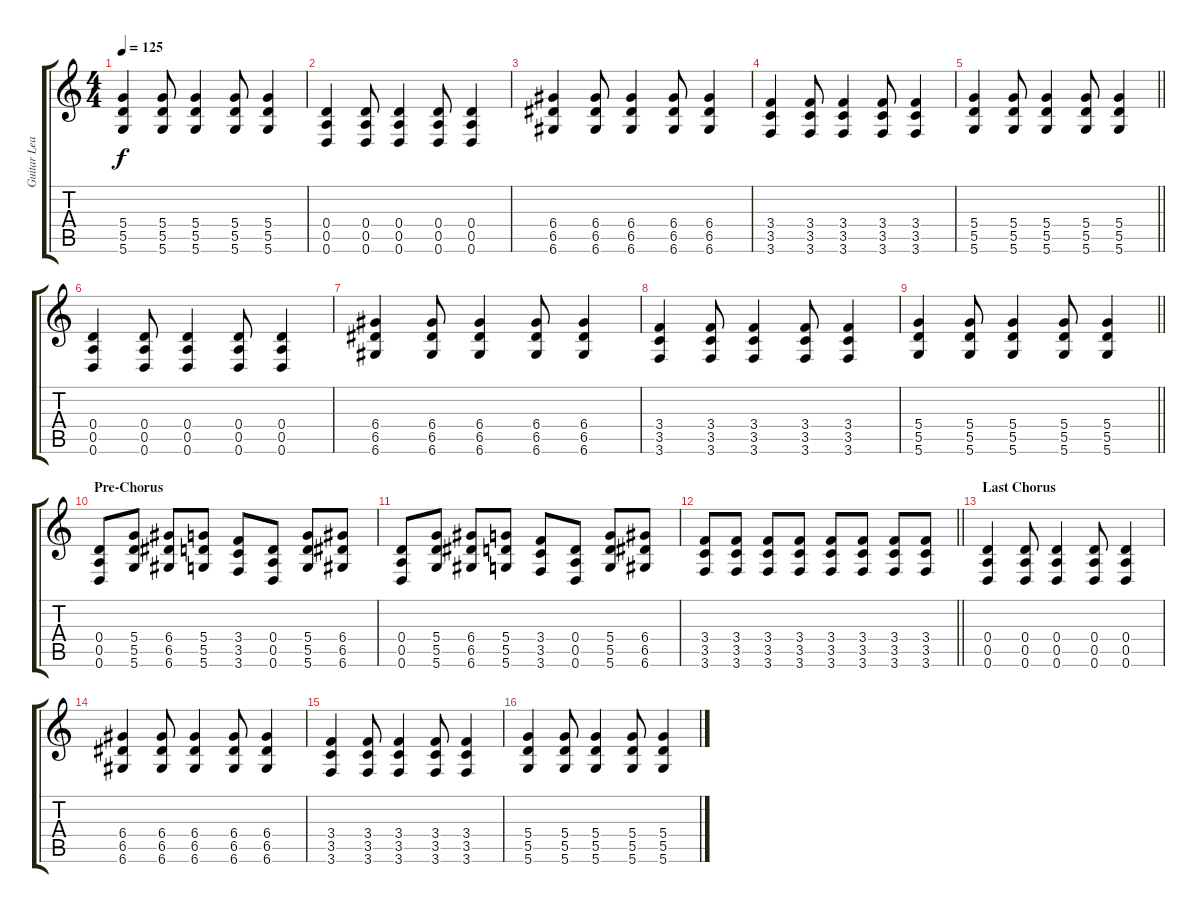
\track ("Guitar Lead" "Guitar Lea") {instrument distortionguitar}
\staff {score tabs}
\tuning (E4 B3 G3 D3 A2 D2) {hide}
\ts (4 4)
\tempo 125
\clef g2
\ks c
(5.4 5.5 5.6).4{dy f} (5.4 5.5 5.6).8 (5.4 5.5 5.6).4 (5.4 5.5 5.6).8 (5.4 5.5 5.6).4 |
(0.4 0.5 0.6).4 (0.4 0.5 0.6).8 (0.4 0.5 0.6).4 (0.4 0.5 0.6).8 (0.4 0.5 0.6).4 |
(6.4 6.5 6.6).4 (6.4 6.5 6.6).8 (6.4 6.5 6.6).4 (6.4 6.5 6.6).8 (6.4 6.5 6.6).4 |
(3.4 3.5 3.6).4 (3.4 3.5 3.6).8 (3.4 3.5 3.6).4 (3.4 3.5 3.6).8 (3.4 3.5 3.6).4 |
\barLineRight lightlight
(5.4 5.5 5.6).4 (5.4 5.5 5.6).8 (5.4 5.5 5.6).4 (5.4 5.5 5.6).8 (5.4 5.5 5.6).4 |
(0.4 0.5 0.6).4 (0.4 0.5 0.6).8 (0.4 0.5 0.6).4 (0.4 0.5 0.6).8 (0.4 0.5 0.6).4 |
(6.4 6.5 6.6).4 (6.4 6.5 6.6).8 (6.4 6.5 6.6).4 (6.4 6.5 6.6).8 (6.4 6.5 6.6).4 |
(3.4 3.5 3.6).4 (3.4 3.5 3.6).8 (3.4 3.5 3.6).4 (3.4 3.5 3.6).8 (3.4 3.5 3.6).4 |
\barLineRight lightlight
(5.4 5.5 5.6).4 (5.4 5.5 5.6).8 (5.4 5.5 5.6).4 (5.4 5.5 5.6).8 (5.4 5.5 5.6).4 |
\section ("" "Pre-Chorus")
(0.4 0.5 0.6).8 (5.4 5.5 5.6).8 (6.4 6.5 6.6).8 (5.4 5.5 5.6).8 (3.4 3.5 3.6).8 (0.4 0.5 0.6).8 (5.4 5.5 5.6).8 (6.4 6.5 6.6).8 |
(0.4 0.5 0.6).8 (5.4 5.5 5.6).8 (6.4 6.5 6.6).8 (5.4 5.5 5.6).8 (3.4 3.5 3.6).8 (0.4 0.5 0.6).8 (5.4 5.5 5.6).8 (6.4 6.5 6.6).8 |
\barLineRight lightlight
(3.4 3.5 3.6).8 (3.4 3.5 3.6).8 (3.4 3.5 3.6).8 (3.4 3.5 3.6).8 (3.4 3.5 3.6).8 (3.4 3.5 3.6).8 (3.4 3.5 3.6).8 (3.4 3.5 3.6).8 |
\section ("" "Last Chorus")
(0.4 0.5 0.6).4 (0.4 0.5 0.6).8 (0.4 0.5 0.6).4 (0.4 0.5 0.6).8 (0.4 0.5 0.6).4 |
(6.4 6.5 6.6).4 (6.4 6.5 6.6).8 (6.4 6.5 6.6).4 (6.4 6.5 6.6).8 (6.4 6.5 6.6).4 |
(3.4 3.5 3.6).4 (3.4 3.5 3.6).8 (3.4 3.5 3.6).4 (3.4 3.5 3.6).8 (3.4 3.5 3.6).4 |
(5.4 5.5 5.6).4 (5.4 5.5 5.6).8 (5.4 5.5 5.6).4 (5.4 5.5 5.6).8 (5.4 5.5 5.6).4
